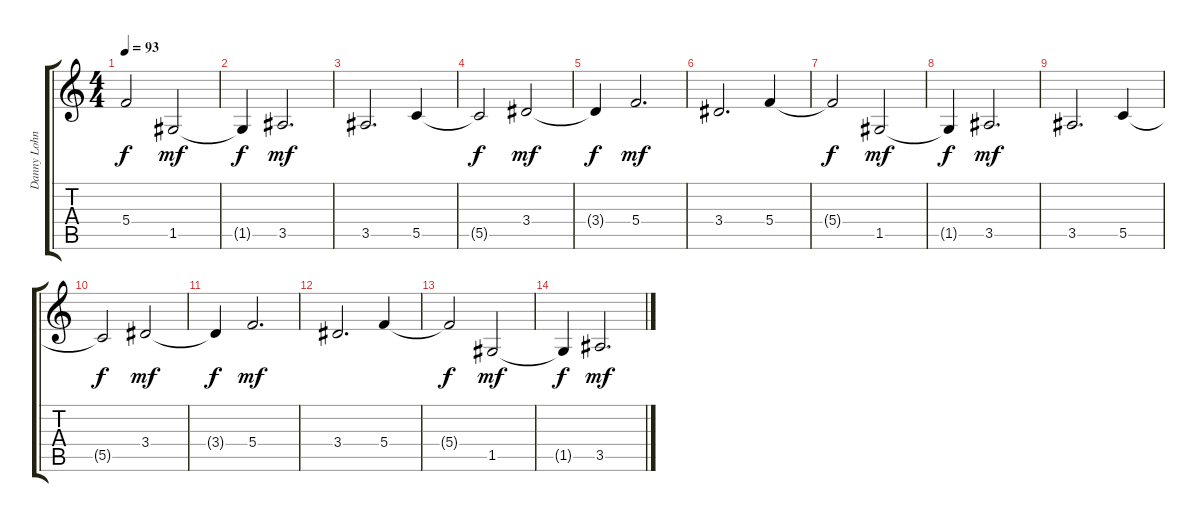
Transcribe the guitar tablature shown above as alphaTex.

\track ("Danny Lohner" "Danny Lohn") {instrument contrabass}
\staff {score tabs}
\tuning (D4 A3 F3 C3 G2 C2) {hide}
\ts (4 4)
\tempo 93
\clef g2
\ks c
5.4{t}.2{dy f} 1.5.2{dy mf} |
1.5{t}.4{dy f} 3.5.2{d dy mf} |
3.5.2{d} 5.5.4 |
5.5{t}.2{dy f} 3.4.2{dy mf} |
3.4{t}.4{dy f} 5.4.2{d dy mf} |
3.4.2{d} 5.4.4 |
5.4{t}.2{dy f} 1.5.2{dy mf} |
1.5{t}.4{dy f} 3.5.2{d dy mf} |
3.5.2{d} 5.5.4 |
5.5{t}.2{dy f} 3.4.2{dy mf} |
3.4{t}.4{dy f} 5.4.2{d dy mf} |
3.4.2{d} 5.4.4 |
5.4{t}.2{dy f} 1.5.2{dy mf} |
1.5{t}.4{dy f} 3.5.2{d dy mf}
